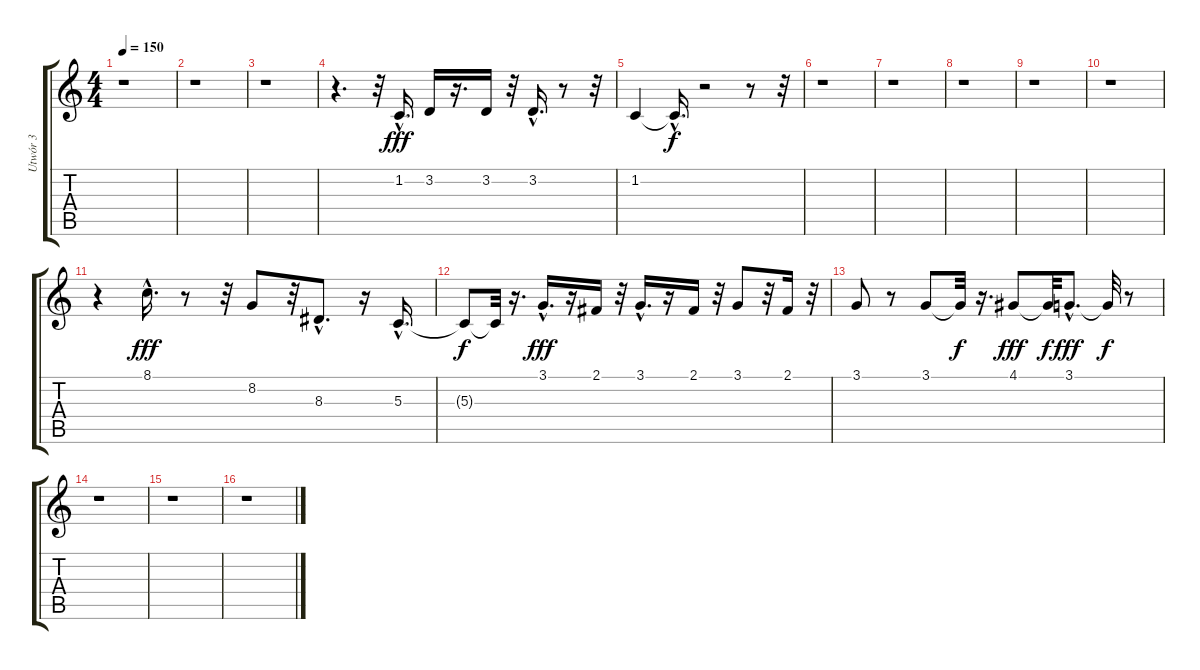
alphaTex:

\track ("Utwór 3" "Utwór 3") {instrument tenorsax}
\staff {score tabs}
\tuning (E4 B3 G3 D3 A2 E2) {hide}
\ts (4 4)
\tempo 150
\clef g2
\ks c
r.1{dy f} |
r.1 |
r.1 |
r.4{d} r.32 1.2{hac}.16{d dy fff} 3.2.16 r.16{d} 3.2.16 r.32 3.2{hac}.16{d} r.8 r.32 |
1.2.4 1.2{hac t}.16{d dy f} r.2 r.8 r.32 |
r.1 |
r.1 |
r.1 |
r.1 |
r.1 |
r.4 8.1{hac}.16{d dy fff} r.8 r.32 8.2.8 r.32 8.3{hac}.8{d} r.16 5.3{hac}.16{d} |
5.3{t}.8{dy f} 5.3{t}.32 r.16{d} 3.1{hac}.16{d dy fff} r.16 2.1.16 r.32 3.1{hac}.16{d} r.16 2.1.16 r.32 3.1.8 r.32 2.1.16 r.32 |
3.1.8 r.8 3.1.8 3.1{t}.32{dy f} r.16{d} 4.1.8{dy fff} 4.1{t}.32{dy f} 3.1{hac}.8{d dy fff} 3.1{t}.32{dy f} r.8 |
r.1 |
r.1 |
r.1
